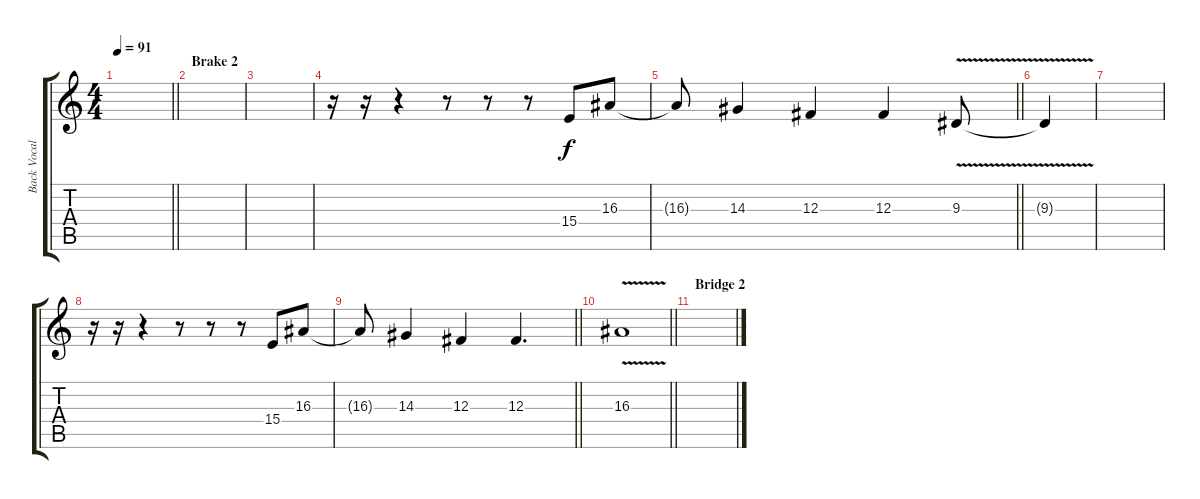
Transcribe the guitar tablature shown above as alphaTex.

\track ("Back Vocal" "Back Vocal") {instrument lead1square}
\staff {score tabs}
\tuning (Eb4 Bb3 Gb3 Db3 Ab2 Db2) {hide}
\ts (4 4)
\tempo 91
\clef g2
\barLineRight lightlight
\ks c
|
\section ("" "Brake 2")
|
|
r.16 r.16 r.4 r.8 r.8 r.8 15.4.8 16.3.8 |
\barLineRight lightlight
16.3{t}.8 14.3.4 12.3.4 12.3.4 9.3{v}.8 |
9.3{t}.4 |
|
r.16 r.16 r.4 r.8 r.8 r.8 15.4.8 16.3.8 |
\barLineRight lightlight
16.3{t}.8 14.3.4 12.3.4 12.3.4{d} |
\barLineRight lightlight
16.3{v}.1 |
\section ("" "Bridge 2")
